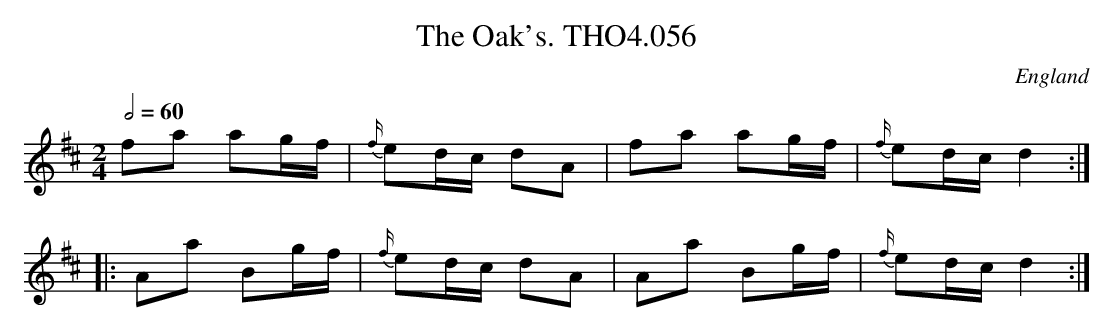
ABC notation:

X:1
T:Oak's. THO4.056, The
O:England
M:2/4
L:1/8
Q:1/2=60
K:D major
fa ag/f/|{f/}ed/c/ dA|fa ag/f/|{f/}ed/c/ d2:|
|:Aa Bg/f/|{f/}ed/c/ dA|Aa Bg/f/|{f/}ed/c/ d2:|
